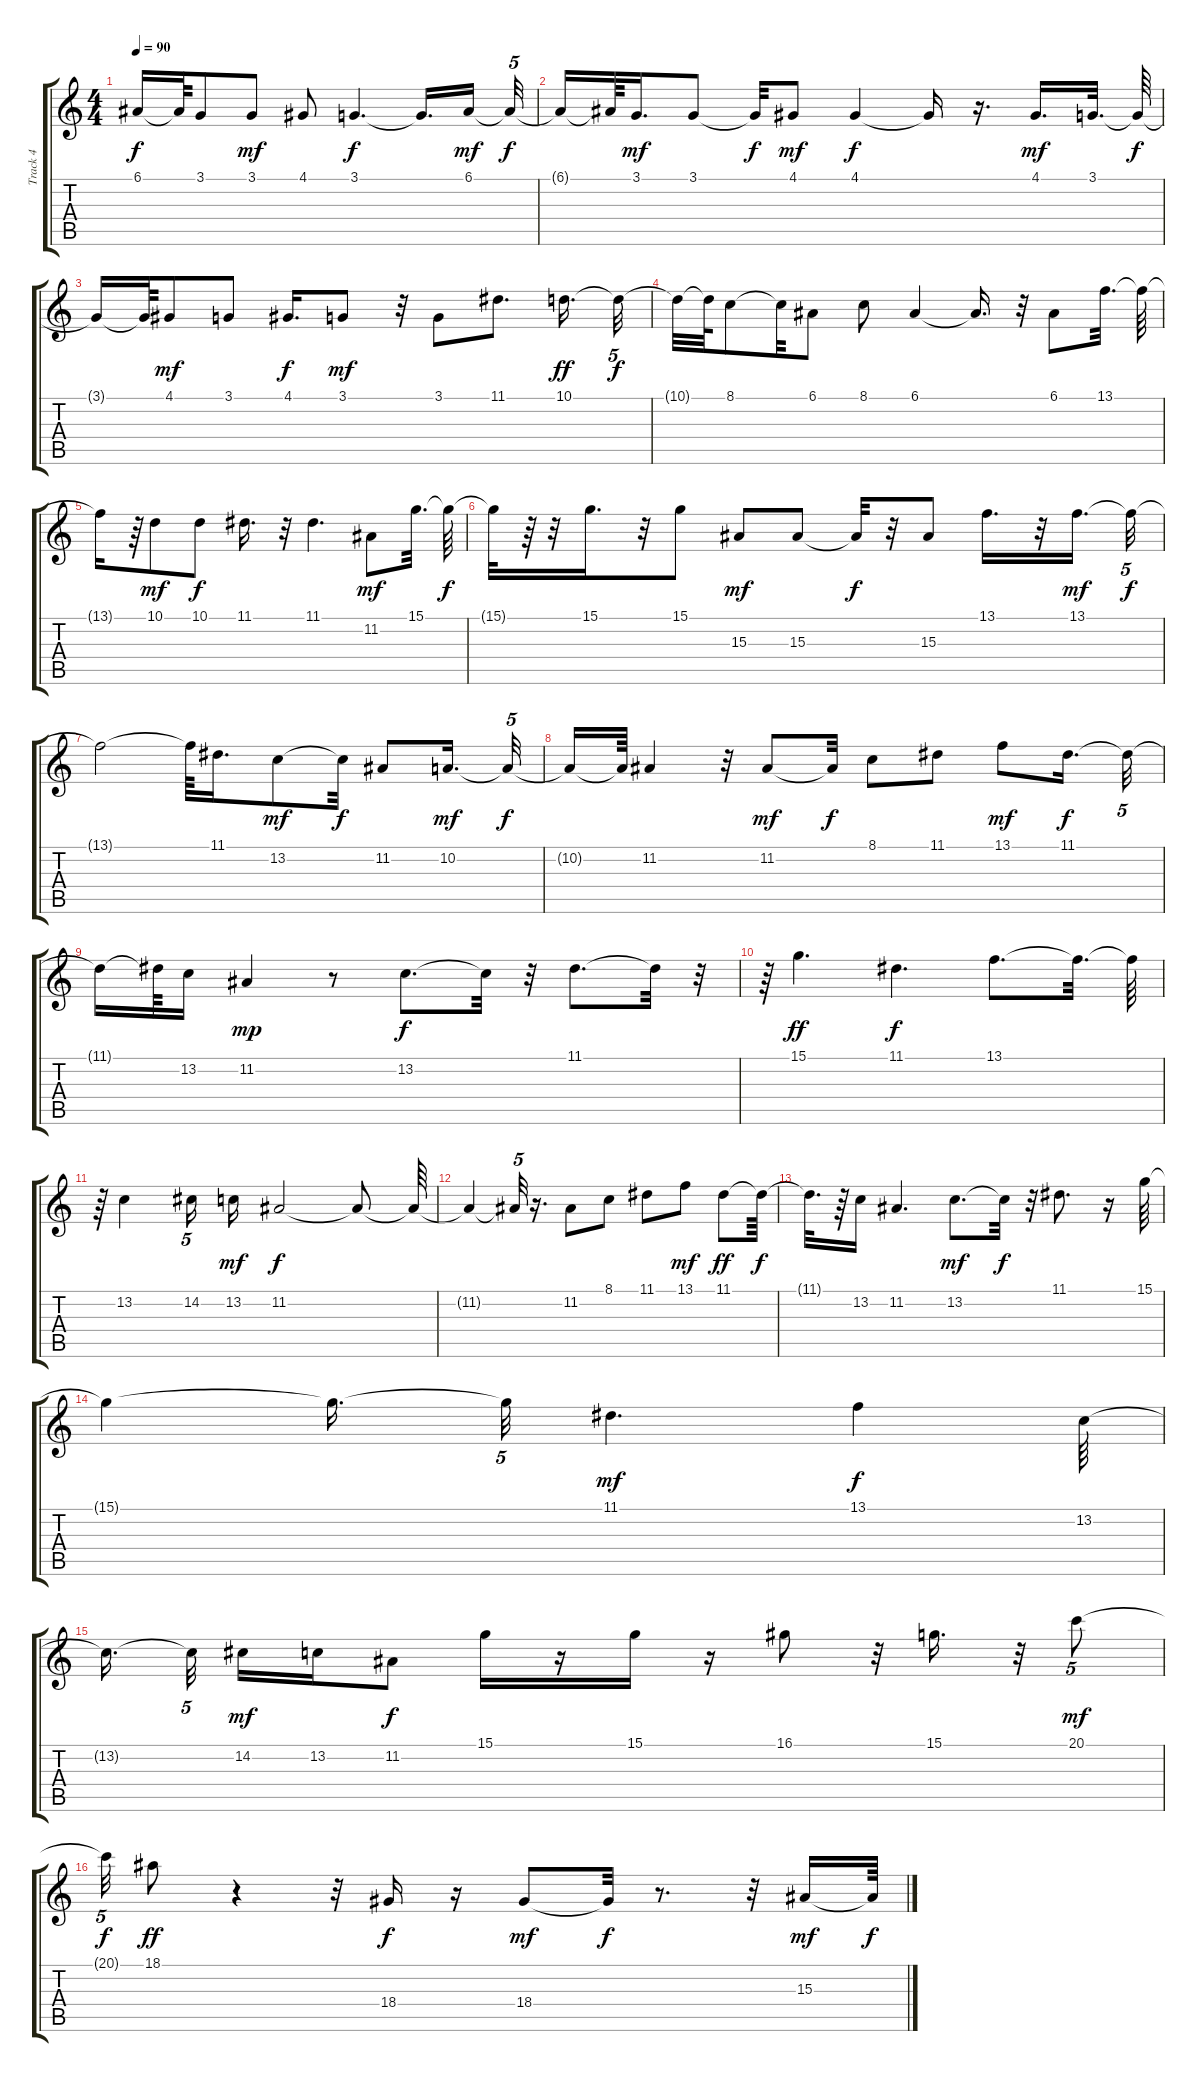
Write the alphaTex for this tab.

\track ("Track 4" "Track 4") {instrument synthvoice}
\staff {score tabs}
\tuning (E4 B3 G3 D3 A2 E2) {hide}
\ts (4 4)
\tempo 90
\clef g2
\ks c
6.1{t}.16{dy f} 6.1{t}.64 3.1.8 3.1.8{dy mf} 4.1.8 3.1.4{d dy f} 3.1{t}.16{d} 6.1.16{dy mf} 6.1{t}.32{tu (5 4) dy f} |
6.1{t}.16 6.1{t}.64 3.1.16{d dy mf} 3.1.8 3.1{t}.32{dy f} 4.1.8{dy mf} 4.1.4{dy f} 4.1{t}.16 r.16{d} 4.1.16{d dy mf} 3.1.32{d} 3.1{t}.64{dy f} |
3.1{t}.16 3.1{t}.64 4.1.8{dy mf} 3.1.8 4.1.16{d dy f} 3.1.8{dy mf} r.32 3.1.8 11.1.8{d} 10.1.16{d dy ff} 10.1{t}.32{tu (5 4) dy f} |
10.1{t}.32 10.1{t}.64 8.1.8 8.1{t}.32 6.1.8 8.1.8 6.1.4 6.1{t}.16{d} r.32 6.1.8 13.1.32{d} 13.1{t}.64 |
13.1{t}.16 r.64 10.1.8{dy mf} 10.1.8{dy f} 11.1.16{d} r.32 11.1.4{d} 11.2.8{dy mf} 15.1.32{d} 15.1{t}.64{dy f} |
15.1{t}.32 r.64 r.32 15.1.16{d} r.32 15.1.8 15.3.8{dy mf} 15.3.8 15.3{t}.32{dy f} r.32 15.3.8 13.1.16{d} r.32 13.1.16{d dy mf} 13.1{t}.32{tu (5 4) dy f} |
13.1{t}.2 13.1{t}.64 11.1.16{d} 13.2.8{dy mf} 13.2{t}.32{dy f} 11.2.8 10.2.16{d dy mf} 10.2{t}.32{tu (5 4) dy f} |
10.2{t}.16 10.2{t}.64 11.2.4 r.32 11.2.8{dy mf} 11.2{t}.32{dy f} 8.1.8 11.1.8 13.1.8{dy mf} 11.1.16{d dy f} 11.1{t}.32{tu (5 4)} |
11.1{t}.16 11.1{t}.64 13.2.16 11.2.4{dy mp} r.8 13.2.8{d dy f} 13.2{t}.32 r.32 11.1.8{d} 11.1{t}.32 r.32{tu (5 4)} |
r.64 15.1.4{d dy ff} 11.1.4{d dy f} 13.1.8{d} 13.1{t}.32{d} 13.1{t}.64 |
r.64 13.2.4 14.2.16{tu (5 4)} 13.2.16{dy mf} 11.2.2{dy f} 11.2{t}.8 11.2{t}.64 |
11.2{t}.4 11.2{t}.32{tu (5 4)} r.16{d} 11.2.8 8.1.8 11.1.8 13.1.8{dy mf} 11.1.8{dy ff} 11.1{t}.64{dy f} |
11.1{t}.32{d} r.64 13.2.16 11.2.4{d} 13.2.8{d dy mf} 13.2{t}.32{dy f} r.32 11.1.8{d} r.16 15.1.64 |
15.1{t}.4 15.1{t}.16{d} 15.1{t}.32{tu (5 4)} 11.1.4{d dy mf} 13.1.4{dy f} 13.2.64 |
13.2{t}.16{d} 13.2{t}.32{tu (5 4)} 14.2.16{dy mf} 13.2.16 11.2.8{dy f} 15.1.16 r.16 15.1.16 r.16 16.1.8 r.32 15.1.16{d} r.32 20.1.8{tu (5 4) dy mf} |
20.1{t}.32{tu (5 4) dy f} 18.1.8{dy ff} r.4 r.32 18.4.16{dy f} r.16 18.4.8{dy mf} 18.4{t}.32{dy f} r.8{d} r.32 15.3.16{dy mf} 15.3{t}.64{dy f}
